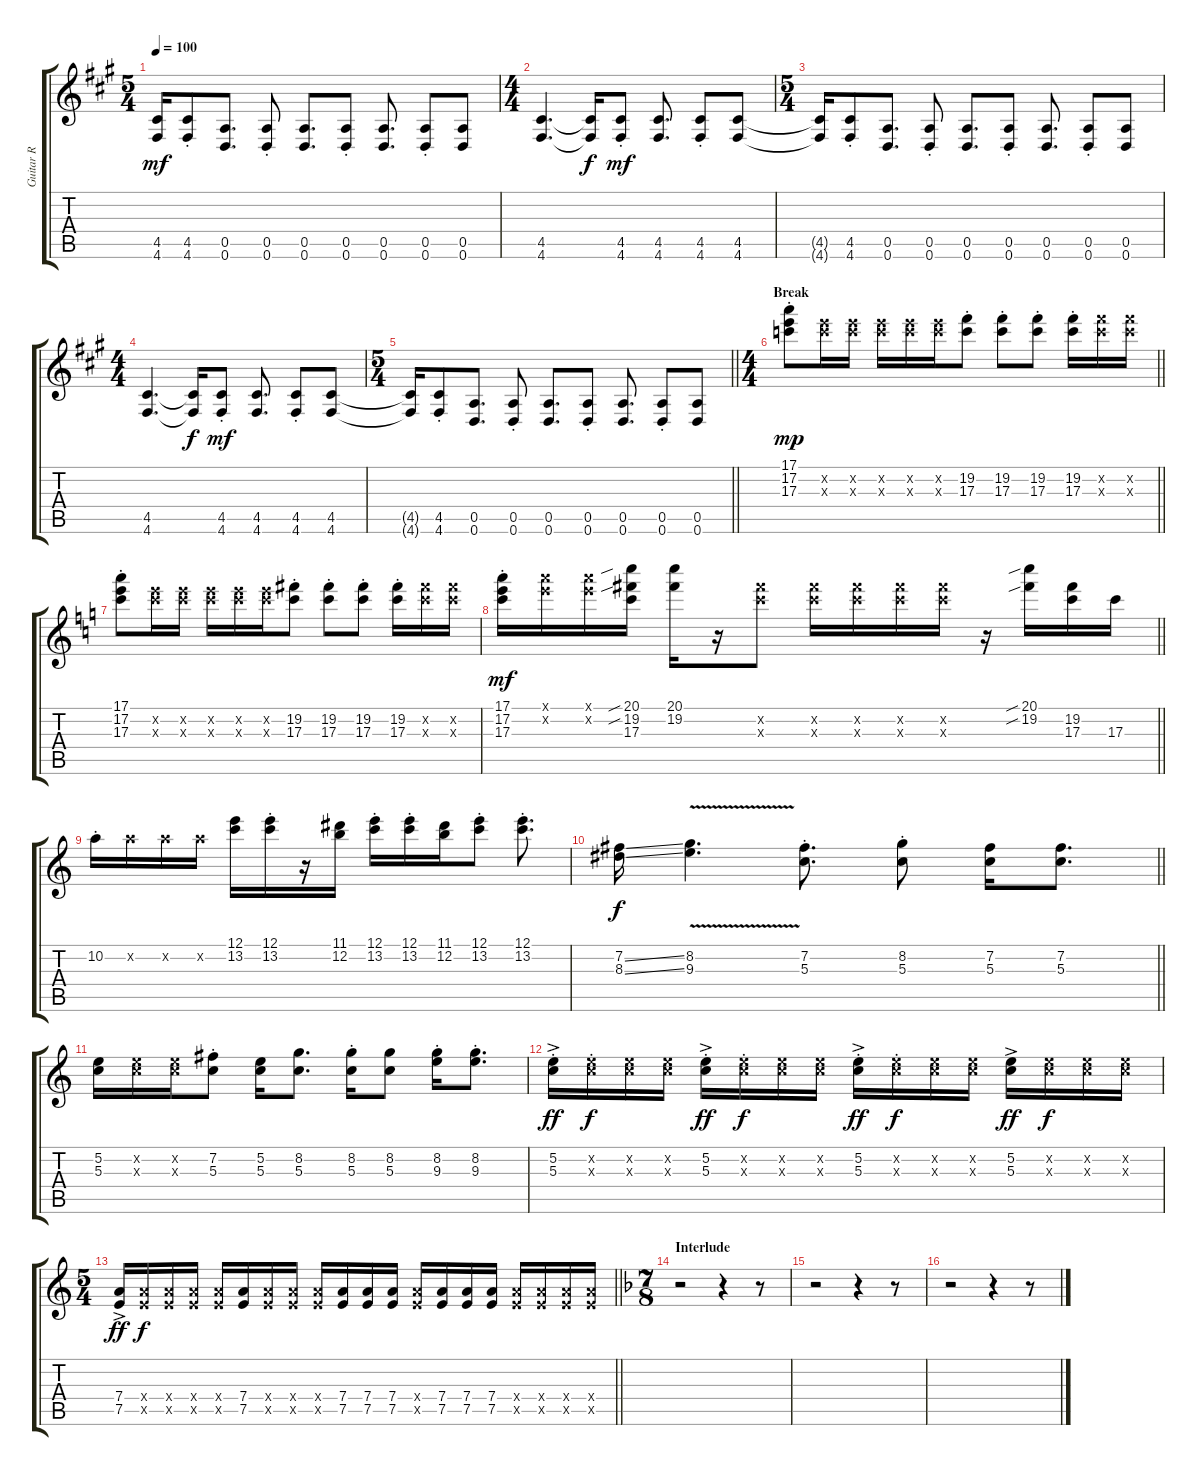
\track ("Guitar R" "Guitar R") {instrument distortionguitar}
\staff {score tabs}
\tuning (E4 B3 G3 D3 A2 D2) {hide}
\ts (5 4)
\tempo 100
\clef g2
\ks a
(4.5{t} 4.6{t}).16{dy mf} (4.5{st} 4.6{st}).8 (0.5 0.6).8{d} (0.5{st} 0.6{st}).8 (0.5 0.6).8{d} (0.5{st} 0.6{st}).8 (0.5 0.6).8{d} (0.5{st} 0.6{st}).8 (0.5 0.6).8 |
\ts (4 4)
(4.5 4.6).4{d} (4.5{t} 4.6{t}).16{dy f} (4.5{st} 4.6{st}).8{dy mf} (4.5 4.6).8{d} (4.5{st} 4.6{st}).8 (4.5 4.6).8 |
\ts (5 4)
(4.5{t} 4.6{t}).16 (4.5{st} 4.6{st}).8 (0.5 0.6).8{d} (0.5{st} 0.6{st}).8 (0.5 0.6).8{d} (0.5{st} 0.6{st}).8 (0.5 0.6).8{d} (0.5{st} 0.6{st}).8 (0.5 0.6).8 |
\ts (4 4)
(4.5 4.6).4{d} (4.5{t} 4.6{t}).16{dy f} (4.5{st} 4.6{st}).8{dy mf} (4.5 4.6).8{d} (4.5{st} 4.6{st}).8 (4.5 4.6).8 |
\ts (5 4)
\barLineRight lightlight
(4.5{t} 4.6{t}).16 (4.5{st} 4.6{st}).8 (0.5 0.6).8{d} (0.5{st} 0.6{st}).8 (0.5 0.6).8{d} (0.5{st} 0.6{st}).8 (0.5 0.6).8{d} (0.5{st} 0.6{st}).8 (0.5 0.6).8 |
\ts (4 4)
\section ("" "Break")
\barLineRight lightlight
(17.1{st} 17.2{st} 17.3{st}).8{dy mp} (17.2{x} 17.3{x}).16 (17.2{x} 17.3{x}).16 (17.2{x} 17.3{x}).16 (17.2{x} 17.3{x}).16 (17.2{x} 17.3{x}).16 (19.2{st} 17.3{st}).8 (19.2{st} 17.3{st}).8 (19.2{st} 17.3{st}).8 (19.2{st} 17.3{st}).16 (19.2{x} 17.3{x}).16 (19.2{x} 17.3{x}).16 |
\ks c
(17.1{st} 17.2{st} 17.3{st}).8 (17.2{x} 17.3{x}).16 (17.2{x} 17.3{x}).16 (17.2{x} 17.3{x}).16 (17.2{x} 17.3{x}).16 (17.2{x} 17.3{x}).16 (19.2{st} 17.3{st}).8 (19.2{st} 17.3{st}).8 (19.2{st} 17.3{st}).8 (19.2{st} 17.3{st}).16 (19.2{x} 17.3{x}).16 (19.2{x} 17.3{x}).16 |
\barLineRight lightlight
(17.1{st} 17.2{st} 17.3{st}).16{dy mf} (17.1{x} 17.2{x}).16 (17.1{x} 17.2{x}).16 (20.1{sib} 19.2{sib} 17.3).16 (20.1 19.2).16 r.16 (19.2{x} 17.3{x}).8 (19.2{x} 17.3{x}).16 (19.2{x} 17.3{x}).16 (19.2{x} 17.3{x}).16 (19.2{x} 17.3{x}).16 r.16 (20.1{sib} 19.2{sib}).16 (19.2 17.3).16 17.3.16 |
10.2{st}.16 10.2{x}.16 10.2{x}.16 10.2{x}.16 (12.1 13.2).16 (12.1{st} 13.2{st}).16 r.16 (11.1 12.2).16 (12.1{st} 13.2{st}).16 (12.1{st} 13.2{st}).16 (11.1 12.2).16 (12.1{st} 13.2{st}).8 (12.1{st} 13.2{st}).8{d} |
\barLineRight lightlight
(7.2{ss} 8.3{ss}).16{dy f} (8.2{v} 9.3{v}).4{d} (7.2{st} 5.3{st}).8{d} (8.2{st} 5.3{st}).8 (7.2 5.3).16 (7.2 5.3).8{d} |
(5.2 5.3).16 (5.2{x} 5.3{x}).16 (5.2{x} 5.3{x}).16 (7.2{st} 5.3{st}).8 (5.2 5.3).16 (8.2 5.3).8{d} (8.2{st} 5.3{st}).16 (8.2 5.3).8 (8.2{st} 9.3{st}).16 (8.2{st} 9.3{st}).8{d} |
(5.2{ac st} 5.3{ac st}).16{dy ff} (5.2{st x} 5.3{st x}).16{dy f} (5.2{x} 5.3{x}).16 (5.2{x} 5.3{x}).16 (5.2{ac st} 5.3{ac st}).16{dy ff} (5.2{st x} 5.3{st x}).16{dy f} (5.2{x} 5.3{x}).16 (5.2{x} 5.3{x}).16 (5.2{ac st} 5.3{ac st}).16{dy ff} (5.2{st x} 5.3{st x}).16{dy f} (5.2{x} 5.3{x}).16 (5.2{x} 5.3{x}).16 (5.2{ac} 5.3{ac}).16{dy ff} (5.2{x} 5.3{x}).16{dy f} (5.2{x} 5.3{x}).16 (5.2{x} 5.3{x}).16 |
\ts (5 4)
\barLineRight lightlight
(7.4{ac} 7.5{ac}).16{dy ff} (7.4{x} 7.5{x}).16{dy f} (7.4{x} 7.5{x}).16 (7.4{x} 7.5{x}).16 (7.4{x} 7.5{x}).16 (7.4 7.5).16 (7.4{x} 7.5{x}).16 (7.4{x} 7.5{x}).16 (7.4{x} 7.5{x}).16 (7.4 7.5).16 (7.4 7.5).16 (7.4 7.5).16 (7.4{x} 7.5{x}).16 (7.4 7.5).16 (7.4 7.5).16 (7.4 7.5).16 (7.4{x} 7.5{x}).16 (7.4{x} 7.5{x}).16 (7.4{x} 7.5{x}).16 (7.4{x} 7.5{x}).16 |
\ts (7 8)
\section ("" "Interlude")
\ks f
r.2 r.4 r.8 |
r.2 r.4 r.8 |
r.2 r.4 r.8
